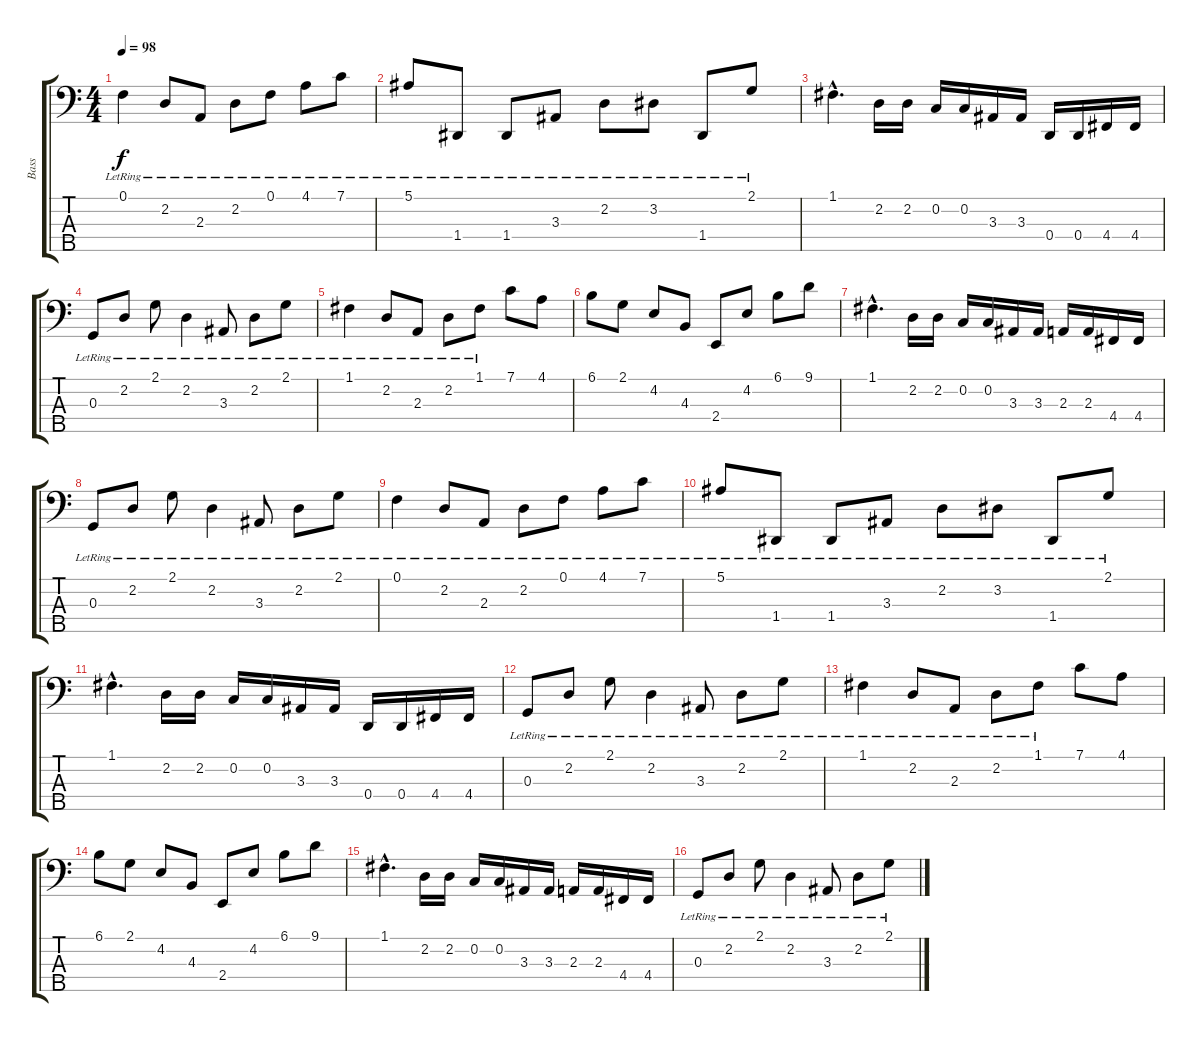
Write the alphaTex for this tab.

\track ("Bass" "Bass") {instrument electricbassfinger}
\staff {score tabs}
\tuning (F2 C2 G1 D1 A0) {hide}
\ts (4 4)
\tempo 98
\clef f4
\ks c
0.1{lr}.4{dy f} 2.2{lr}.8 2.3{lr}.8 2.2{lr}.8 0.1{lr}.8 4.1{lr}.8 7.1{lr}.8 |
5.1{lr}.8 1.4{lr}.8 1.4{lr}.8 3.3{lr}.8 2.2{lr}.8 3.2{lr}.8 1.4{lr}.8 2.1{lr}.8 |
1.1{hac}.4{d} 2.2.16 2.2.16 0.2.16 0.2.16 3.3.16 3.3.16 0.4.16 0.4.16 4.4.16 4.4.16 |
0.3{lr}.8 2.2{lr}.8 2.1{lr}.8 2.2{lr}.4 3.3{lr}.8 2.2{lr}.8 2.1{lr}.8 |
1.1{lr}.4 2.2{lr}.8 2.3{lr}.8 2.2{lr}.8 1.1{lr}.8 7.1.8 4.1.8 |
6.1.8 2.1.8 4.2.8 4.3.8 2.4.8 4.2.8 6.1.8 9.1.8 |
1.1{hac}.4{d} 2.2.16 2.2.16 0.2.16 0.2.16 3.3.16 3.3.16 2.3.16 2.3.16 4.4.16 4.4.16 |
0.3{lr}.8 2.2{lr}.8 2.1{lr}.8 2.2{lr}.4 3.3{lr}.8 2.2{lr}.8 2.1{lr}.8 |
0.1{lr}.4 2.2{lr}.8 2.3{lr}.8 2.2{lr}.8 0.1{lr}.8 4.1{lr}.8 7.1{lr}.8 |
5.1{lr}.8 1.4{lr}.8 1.4{lr}.8 3.3{lr}.8 2.2{lr}.8 3.2{lr}.8 1.4{lr}.8 2.1{lr}.8 |
1.1{hac}.4{d} 2.2.16 2.2.16 0.2.16 0.2.16 3.3.16 3.3.16 0.4.16 0.4.16 4.4.16 4.4.16 |
0.3{lr}.8 2.2{lr}.8 2.1{lr}.8 2.2{lr}.4 3.3{lr}.8 2.2{lr}.8 2.1{lr}.8 |
1.1{lr}.4 2.2{lr}.8 2.3{lr}.8 2.2{lr}.8 1.1{lr}.8 7.1.8 4.1.8 |
6.1.8 2.1.8 4.2.8 4.3.8 2.4.8 4.2.8 6.1.8 9.1.8 |
1.1{hac}.4{d} 2.2.16 2.2.16 0.2.16 0.2.16 3.3.16 3.3.16 2.3.16 2.3.16 4.4.16 4.4.16 |
0.3{lr}.8 2.2{lr}.8 2.1{lr}.8 2.2{lr}.4 3.3{lr}.8 2.2{lr}.8 2.1{lr}.8
